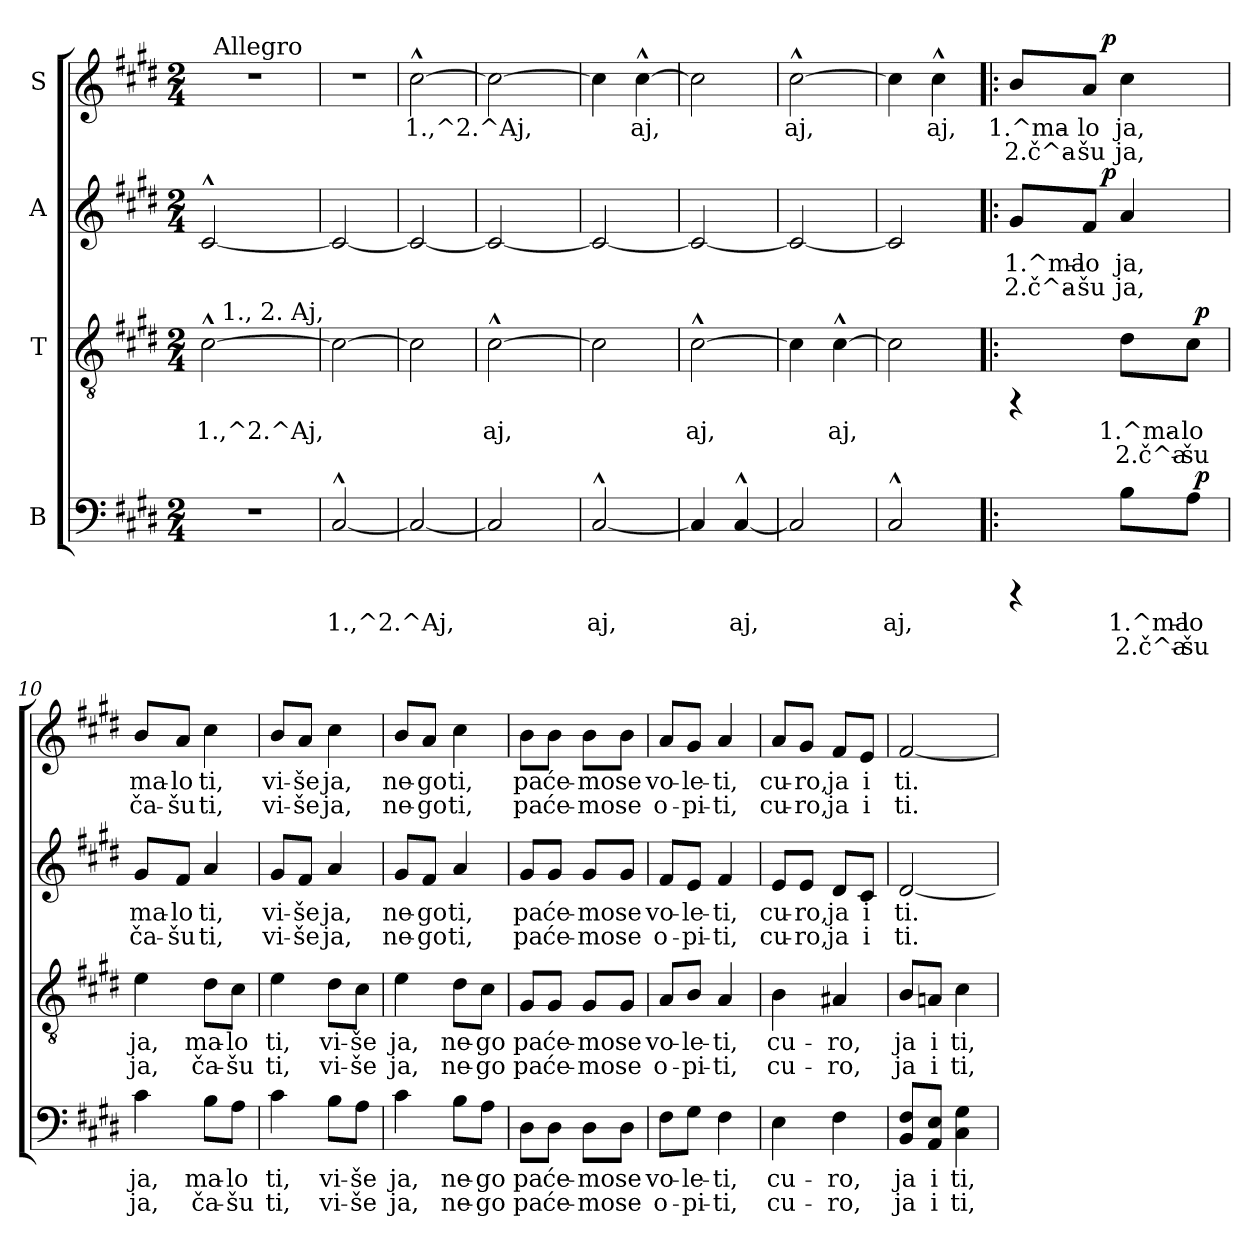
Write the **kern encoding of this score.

**kern	**text	**text	**dynam	**kern	**text	**text	**dynam	**kern	**text	**text	**dynam	**kern	**text	**text	**dynam
*part4	*part4	*part4	*part4	*part3	*part3	*part3	*part3	*part2	*part2	*part2	*part2	*part1	*part1	*part1	*part1
*staff4	*staff4	*staff4	*staff4	*staff3	*staff3	*staff3	*staff3	*staff2	*staff2	*staff2	*staff2	*staff1	*staff1	*staff1	*staff1
*I"B	*	*	*	*I"T	*	*	*	*I"A	*	*	*	*I"S	*	*	*
!!LO:PB:g=z
*stria5	*	*	*	*stria5	*	*	*	*stria5	*	*	*	*stria5	*	*	*
*clefF4	*	*	*	*clefGv2	*	*	*	*clefG2	*	*	*	*clefG2	*	*	*
*k[f#c#g#d#]	*	*	*	*k[f#c#g#d#]	*	*	*	*k[f#c#g#d#]	*	*	*	*k[f#c#g#d#]	*	*	*
*E:	*	*	*	*E:	*	*	*	*E:	*	*	*	*E:	*	*	*
*M2/4	*	*	*	*M2/4	*	*	*	*M2/4	*	*	*	*M2/4	*	*	*
=1	=1	=1	=1	=1	=1	=1	=1	=1	=1	=1	=1	=1	=1	=1	=1
!	!	!	!	!	!LO:LY:b:rj	!	!	!	!LO:LY:b:rj	!	!	!	!	!	!
*	*	*	*	*^	*	*	*	*	*	*	*	*^	*	*	*
2r	.	.	.	[>2c#^^>\	32.ryy	1.,^2.^Aj,	.	.	[<2c#^^>/	.	.	.	2r	32ryy	.	.	.
!	!	!	!	!	!	!	!	!	!	!	!	!	!	!LO:TX:a:t=Allegro	!	!	!
.	.	.	.	.	.	.	.	.	.	.	.	.	.	4...ryy	.	.	.
!	!	!	!	!	!LO:TX:a:t=1., 2. Aj,	!	!	!	!	!	!	!	!	!	!	!	!
.	.	.	.	.	4ryy	.	.	.	.	.	.	.	.	.	.	.	.
.	.	.	.	.	8ryy	.	.	.	.	.	.	.	.	.	.	.	.
.	.	.	.	.	16ryy	.	.	.	.	.	.	.	.	.	.	.	.
.	.	.	.	.	64ryy	.	.	.	.	.	.	.	.	.	.	.	.
=2	=2	=2	=2	=2	=2	=2	=2	=2	=2	=2	=2	=2	=2	=2	=2	=2	=2
!	!LO:LY:b:rj	!	!	!	!	!LO:LY:b:rj	!	!	!	!LO:LY:b:rj	!	!	!	!	!	!	!
*	*	*	*	*v	*v	*	*	*	*	*	*	*	*v	*v	*	*	*
[<2C#^^>/	1.,^2.^Aj,	.	.	2c#\_>	.	.	.	2c#/_<	.	.	.	2r	.	.	.
=3	=3	=3	=3	=3	=3	=3	=3	=3	=3	=3	=3	=3	=3	=3	=3
!	!LO:LY:b:rj	!	!	!	!LO:LY:b:rj	!	!	!	!LO:LY:b:rj	!	!	!	!LO:LY:b:rj	!	!
2C#/_<	.	.	.	2c#\]	.	.	.	2c#/_<	.	.	.	[>2cc#^^>\	1.,^2.^Aj,	.	.
=4	=4	=4	=4	=4	=4	=4	=4	=4	=4	=4	=4	=4	=4	=4	=4
!	!LO:LY:b:rj	!	!	!	!LO:LY:b:rj	!	!	!	!LO:LY:b:rj	!	!	!	!LO:LY:b:rj	!	!
2C#/]	.	.	.	[>2c#^^>\	aj,	.	.	2c#/_<	.	.	.	2cc#\_>	.	.	.
=5	=5	=5	=5	=5	=5	=5	=5	=5	=5	=5	=5	=5	=5	=5	=5
!	!LO:LY:b:rj	!	!	!	!LO:LY:b:rj	!	!	!	!LO:LY:b:rj	!	!	!	!LO:LY:b:rj	!	!
[<2C#^^>/	aj,	.	.	2c#\]	.	.	.	2c#/_<	.	.	.	4cc#\]	.	.	.
!	!	!	!	!	!	!	!	!	!	!	!	!	!LO:LY:b:rj	!	!
.	.	.	.	.	.	.	.	.	.	.	.	[>4cc#^^>\	aj,	.	.
=6	=6	=6	=6	=6	=6	=6	=6	=6	=6	=6	=6	=6	=6	=6	=6
!	!LO:LY:b:rj	!	!	!	!LO:LY:b:rj	!	!	!	!LO:LY:b:rj	!	!	!	!LO:LY:b:rj	!	!
4C#/]	.	.	.	[>2c#^^>\	aj,	.	.	2c#/_<	.	.	.	2cc#\]	.	.	.
!	!LO:LY:b:rj	!	!	!	!	!	!	!	!	!	!	!	!	!	!
[<4C#^^>/	aj,	.	.	.	.	.	.	.	.	.	.	.	.	.	.
=7	=7	=7	=7	=7	=7	=7	=7	=7	=7	=7	=7	=7	=7	=7	=7
!	!LO:LY:b:rj	!	!	!	!LO:LY:b:rj	!	!	!	!LO:LY:b:rj	!	!	!	!LO:LY:b:rj	!	!
2C#/]	.	.	.	4c#\]	.	.	.	2c#/_<	.	.	.	[>2cc#^^>\	aj,	.	.
!	!	!	!	!	!LO:LY:b:rj	!	!	!	!	!	!	!	!	!	!
.	.	.	.	[>4c#^^>\	aj,	.	.	.	.	.	.	.	.	.	.
=8	=8	=8	=8	=8	=8	=8	=8	=8	=8	=8	=8	=8	=8	=8	=8
!	!LO:LY:b:rj	!	!	!	!LO:LY:b:rj	!	!	!	!LO:LY:b:rj	!	!	!	!LO:LY:b:rj	!	!
2C#^^>/	aj,	.	.	2c#\]	.	.	.	2c#/]	.	.	.	4cc#\]	.	.	.
!	!	!	!	!	!	!	!	!	!	!	!	!	!LO:LY:b:rj	!	!
.	.	.	.	.	.	.	.	.	.	.	.	4cc#^^>\	aj,	.	.
!!LO:LB:g=z
=9!|:	=9!|:	=9!|:	=9!|:	=9!|:	=9!|:	=9!|:	=9!|:	=9!|:	=9!|:	=9!|:	=9!|:	=9!|:	=9!|:	=9!|:	=9!|:
!	!	!	!	!	!	!	!	!	!LO:LY:b:rj	!LO:LY:b:rj	!	!	!LO:LY:b:rj	!LO:LY:b:rj	!
*^	*	*	*	*^	*	*	*	*^	*	*	*	*^	*	*	*
4rCCC	4ryy	.	.	.	4rFF	4ryy	.	.	.	8g#/L	8.ryy	1.^ma-	-2.č^a-	.	8b/L	8.ryy	1.^ma-	-2.č^a-	.
!	!	!	!	!	!	!	!	!	!	!	!	!LO:LY:b:rj	!LO:LY:b:rj	!	!	!	!LO:LY:b:rj	!LO:LY:b:rj	!
.	.	.	.	.	.	.	.	.	.	8f#/J	.	-lo	šu	.	8a/J	.	-lo	šu	.
!	!	!	!	!	!	!	!	!	!	!	!	!	!	!LO:DY:a	!	!	!	!	!LO:DY:a
.	.	.	.	.	.	.	.	.	.	.	4ryy	.	.	p	.	4ryy	.	.	p
!	!	!LO:LY:b:rj	!LO:LY:b:rj	!	!	!	!LO:LY:b:rj	!LO:LY:b:rj	!	!	!	!LO:LY:b:rj	!LO:LY:b:rj	!	!	!	!LO:LY:b:rj	!LO:LY:b:rj	!
8B\L	8ryy	1.^ma-	-2.č^a-	.	8d#\L	8ryy	1.^ma-	-2.č^a-	.	4a/	.	ja,	ja,	.	4cc#\	.	ja,	ja,	.
!	!	!LO:LY:b:rj	!LO:LY:b:rj	!	!	!	!LO:LY:b:rj	!LO:LY:b:rj	!	!	!	!	!	!	!	!	!	!	!
8A\J	64ryy	-lo	šu	.	8c#\J	64ryy	-lo	šu	.	.	.	.	.	.	.	.	.	.	.
!	!	!	!	!LO:DY:a	!	!	!	!	!LO:DY:a	!	!	!	!	!	!	!	!	!	!
.	16..ryy	.	.	p	.	16..ryy	.	.	p	.	.	.	.	.	.	.	.	.	.
.	.	.	.	.	.	.	.	.	.	.	16ryy	.	.	.	.	16ryy	.	.	.
=10	=10	=10	=10	=10	=10	=10	=10	=10	=10	=10	=10	=10	=10	=10	=10	=10	=10	=10	=10
!	!	!LO:LY:b:rj	!LO:LY:b:rj	!	!	!	!LO:LY:b:rj	!LO:LY:b:rj	!	!	!	!LO:LY:b:rj	!LO:LY:b:rj	!	!	!	!LO:LY:b:rj	!LO:LY:b:rj	!
*v	*v	*	*	*	*	*	*	*	*	*v	*v	*	*	*	*v	*v	*	*	*
*	*	*	*	*v	*v	*	*	*	*	*	*	*	*	*	*	*
4c#\	ja,	ja,	.	4e\	ja,	ja,	.	8g#/L	ma-	-ča-	.	8b/L	ma-	-ča-	.
!	!	!	!	!	!	!	!	!	!LO:LY:b:rj	!LO:LY:b:rj	!	!	!LO:LY:b:rj	!LO:LY:b:rj	!
.	.	.	.	.	.	.	.	8f#/J	-lo	šu	.	8a/J	-lo	šu	.
!	!LO:LY:b:rj	!LO:LY:b:rj	!	!	!LO:LY:b:rj	!LO:LY:b:rj	!	!	!LO:LY:b:rj	!LO:LY:b:rj	!	!	!LO:LY:b:rj	!LO:LY:b:rj	!
8B\L	ma-	-ča-	.	8d#\L	ma-	-ča-	.	4a/	ti,	ti,	.	4cc#\	ti,	ti,	.
!	!LO:LY:b:rj	!LO:LY:b:rj	!	!	!LO:LY:b:rj	!LO:LY:b:rj	!	!	!	!	!	!	!	!	!
8A\J	-lo	šu	.	8c#\J	-lo	šu	.	.	.	.	.	.	.	.	.
=11	=11	=11	=11	=11	=11	=11	=11	=11	=11	=11	=11	=11	=11	=11	=11
!	!LO:LY:b:rj	!LO:LY:b:rj	!	!	!LO:LY:b:rj	!LO:LY:b:rj	!	!	!LO:LY:b:rj	!LO:LY:b:rj	!	!	!LO:LY:b:rj	!LO:LY:b:rj	!
4c#\	ti,	ti,	.	4e\	ti,	ti,	.	8g#/L	vi-	-vi-	.	8b/L	vi-	-vi-	.
!	!	!	!	!	!	!	!	!	!LO:LY:b:rj	!LO:LY:b:rj	!	!	!LO:LY:b:rj	!LO:LY:b:rj	!
.	.	.	.	.	.	.	.	8f#/J	-še	še	.	8a/J	-še	še	.
!	!LO:LY:b:rj	!LO:LY:b:rj	!	!	!LO:LY:b:rj	!LO:LY:b:rj	!	!	!LO:LY:b:rj	!LO:LY:b:rj	!	!	!LO:LY:b:rj	!LO:LY:b:rj	!
8B\L	vi-	-vi-	.	8d#\L	vi-	-vi-	.	4a/	ja,	ja,	.	4cc#\	ja,	ja,	.
!	!LO:LY:b:rj	!LO:LY:b:rj	!	!	!LO:LY:b:rj	!LO:LY:b:rj	!	!	!	!	!	!	!	!	!
8A\J	-še	še	.	8c#\J	-še	še	.	.	.	.	.	.	.	.	.
=12	=12	=12	=12	=12	=12	=12	=12	=12	=12	=12	=12	=12	=12	=12	=12
!	!LO:LY:b:rj	!LO:LY:b:rj	!	!	!LO:LY:b:rj	!LO:LY:b:rj	!	!	!LO:LY:b:rj	!LO:LY:b:rj	!	!	!LO:LY:b:rj	!LO:LY:b:rj	!
4c#\	ja,	ja,	.	4e\	ja,	ja,	.	8g#/L	ne-	-ne-	.	8b/L	ne-	-ne-	.
!	!	!	!	!	!	!	!	!	!LO:LY:b:rj	!LO:LY:b:rj	!	!	!LO:LY:b:rj	!LO:LY:b:rj	!
.	.	.	.	.	.	.	.	8f#/J	-go	go	.	8a/J	-go	go	.
!	!LO:LY:b:rj	!LO:LY:b:rj	!	!	!LO:LY:b:rj	!LO:LY:b:rj	!	!	!LO:LY:b:rj	!LO:LY:b:rj	!	!	!LO:LY:b:rj	!LO:LY:b:rj	!
8B\L	ne-	-ne-	.	8d#\L	ne-	-ne-	.	4a/	ti,	ti,	.	4cc#\	ti,	ti,	.
!	!LO:LY:b:rj	!LO:LY:b:rj	!	!	!LO:LY:b:rj	!LO:LY:b:rj	!	!	!	!	!	!	!	!	!
8A\J	-go	go	.	8c#\J	-go	go	.	.	.	.	.	.	.	.	.
=13	=13	=13	=13	=13	=13	=13	=13	=13	=13	=13	=13	=13	=13	=13	=13
!	!LO:LY:b:rj	!LO:LY:b:rj	!	!	!LO:LY:b:rj	!LO:LY:b:rj	!	!	!LO:LY:b:rj	!LO:LY:b:rj	!	!	!LO:LY:b:rj	!LO:LY:b:rj	!
8D#\L	pa	pa	.	8G#/L	pa	pa	.	8g#/L	pa	pa	.	8b\L	pa	pa	.
!	!LO:LY:b:rj	!LO:LY:b:rj	!	!	!LO:LY:b:rj	!LO:LY:b:rj	!	!	!LO:LY:b:rj	!LO:LY:b:rj	!	!	!LO:LY:b:rj	!LO:LY:b:rj	!
8D#\J	će-	-će-	.	8G#/J	će-	-će-	.	8g#/J	će-	-će-	.	8b\J	će-	-će-	.
!	!LO:LY:b:rj	!LO:LY:b:rj	!	!	!LO:LY:b:rj	!LO:LY:b:rj	!	!	!LO:LY:b:rj	!LO:LY:b:rj	!	!	!LO:LY:b:rj	!LO:LY:b:rj	!
8D#\L	-mo	mo	.	8G#/L	-mo	mo	.	8g#/L	-mo	mo	.	8b\L	-mo	mo	.
!	!LO:LY:b:rj	!LO:LY:b:rj	!	!	!LO:LY:b:rj	!LO:LY:b:rj	!	!	!LO:LY:b:rj	!LO:LY:b:rj	!	!	!LO:LY:b:rj	!LO:LY:b:rj	!
8D#\J	se	se	.	8G#/J	se	se	.	8g#/J	se	se	.	8b\J	se	se	.
=14	=14	=14	=14	=14	=14	=14	=14	=14	=14	=14	=14	=14	=14	=14	=14
!	!LO:LY:b:rj	!LO:LY:b:rj	!	!	!LO:LY:b:rj	!LO:LY:b:rj	!	!	!LO:LY:b:rj	!LO:LY:b:rj	!	!	!LO:LY:b:rj	!LO:LY:b:rj	!
8F#\L	vo-	-o-	.	8A/L	vo-	-o-	.	8f#/L	vo-	-o-	.	8a/L	vo-	-o-	.
!	!LO:LY:b:rj	!LO:LY:b:rj	!	!	!LO:LY:b:rj	!LO:LY:b:rj	!	!	!LO:LY:b:rj	!LO:LY:b:rj	!	!	!LO:LY:b:rj	!LO:LY:b:rj	!
8G#\J	-le-	-pi-	.	8B/J	-le-	-pi-	.	8e/J	-le-	-pi-	.	8g#/J	-le-	-pi-	.
!	!LO:LY:b:rj	!LO:LY:b:rj	!	!	!LO:LY:b:rj	!LO:LY:b:rj	!	!	!LO:LY:b:rj	!LO:LY:b:rj	!	!	!LO:LY:b:rj	!LO:LY:b:rj	!
4F#\	-ti,	ti,	.	4A/	-ti,	ti,	.	4f#/	-ti,	ti,	.	4a/	-ti,	ti,	.
!!LO:LB:g=z
=15	=15	=15	=15	=15	=15	=15	=15	=15	=15	=15	=15	=15	=15	=15	=15
!	!LO:LY:b:rj	!LO:LY:b:rj	!	!	!LO:LY:b:rj	!LO:LY:b:rj	!	!	!LO:LY:b:rj	!LO:LY:b:rj	!	!	!LO:LY:b:rj	!LO:LY:b:rj	!
4E\	cu-	-cu-	.	4B\	cu-	-cu-	.	8e/L	cu-	-cu-	.	8a/L	cu-	-cu-	.
!	!	!	!	!	!	!	!	!	!LO:LY:b:rj	!LO:LY:b:rj	!	!	!LO:LY:b:rj	!LO:LY:b:rj	!
.	.	.	.	.	.	.	.	8e/J	-ro,	ro,	.	8g#/J	-ro,	ro,	.
!	!LO:LY:b:rj	!LO:LY:b:rj	!	!	!LO:LY:b:rj	!LO:LY:b:rj	!	!	!LO:LY:b:rj	!LO:LY:b:rj	!	!	!LO:LY:b:rj	!LO:LY:b:rj	!
4F#\	-ro,	ro,	.	4A#X/	-ro,	ro,	.	8d#/L	ja	ja	.	8f#/L	ja	ja	.
!	!	!	!	!	!	!	!	!	!LO:LY:b:rj	!LO:LY:b:rj	!	!	!LO:LY:b:rj	!LO:LY:b:rj	!
.	.	.	.	.	.	.	.	8c#/J	i	i	.	8e/J	i	i	.
=16	=16	=16	=16	=16	=16	=16	=16	=16	=16	=16	=16	=16	=16	=16	=16
!	!LO:LY:b:rj	!LO:LY:b:rj	!	!	!LO:LY:b:rj	!LO:LY:b:rj	!	!	!LO:LY:b:rj	!LO:LY:b:rj	!	!	!LO:LY:b:rj	!LO:LY:b:rj	!
8F#/ 8BB/L	ja	ja	.	8B/L	ja	ja	.	[<2d#/	ti.	ti.	.	[<2f#/	ti.	ti.	.
!	!LO:LY:b:rj	!LO:LY:b:rj	!	!	!LO:LY:b:rj	!LO:LY:b:rj	!	!	!	!	!	!	!	!	!
8E/ 8AA/J	i	i	.	8An/J	i	i	.	.	.	.	.	.	.	.	.
!	!LO:LY:b:rj	!LO:LY:b:rj	!	!	!LO:LY:b:rj	!LO:LY:b:rj	!	!	!	!	!	!	!	!	!
4G#\ 4C#\	ti,	ti,	.	4c#\	ti,	ti,	.	.	.	.	.	.	.	.	.
=	=	=	=	=	=	=	=	=	=	=	=	=	=	=	=
*-	*-	*-	*-	*-	*-	*-	*-	*-	*-	*-	*-	*-	*-	*-	*-
